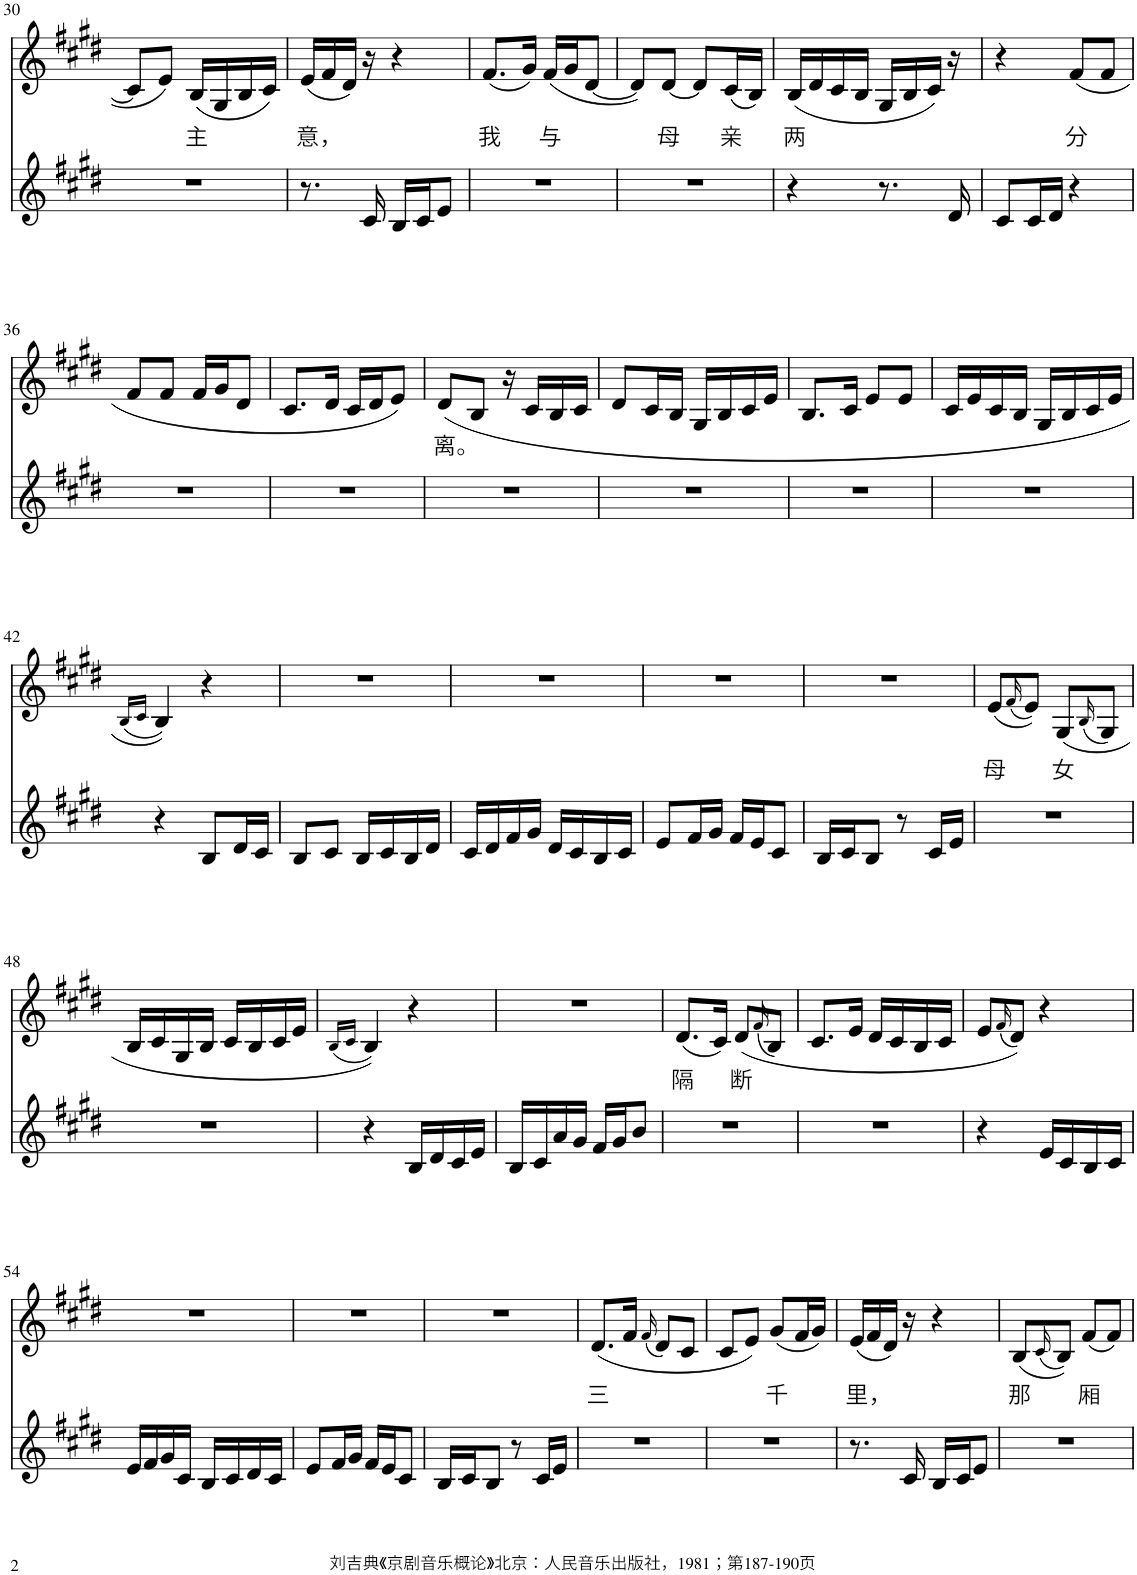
**kern	**kern	**text
*part2	*part1	*part1
*staff2	*staff1	*staff1
*I"Piano	*I"Piano	*
*I'Pno	*I'Pno	*
!!LO:PB:g=z
*clefG2	*clefG2	*
*k[f#c#g#d#]	*k[f#c#g#d#]	*
*M2/4	*M2/4	*
=30	=30	=30
2r	8c#/L]	.
.	8e/J	.
!	!	!LO:LY:b
.	(16B/LL	主
.	16G#/	.
.	16B/	.
.	16c#/JJ)	.
=31	=31	=31
!	!	!LO:LY:b
8.r	(16e/LL	意，
.	16f#/	.
.	16d#/JJ)	.
16c#/	16r	.
16B/LL	4r	.
16c#/J	.	.
8e/J	.	.
=32	=32	=32
!	!	!LO:LY:b
2r	(8.f#/L	我
.	16g#/Jk)	.
!	!	!LO:LY:b
.	(16f#/LL	与
.	16g#/J	.
.	[8d#/J	.
=33	=33	=33
2r	8d#/L])	.
!	!	!LO:LY:b
.	[8d#/J	母
.	8d#/L]	.
!	!	!LO:LY:b
.	(16c#/L	亲
.	16B/JJ)	.
=34	=34	=34
!	!	!LO:LY:b
4r	(16B/LL	两
.	16d#/	.
.	16c#/	.
.	16B/JJ	.
8.r	16G#/LL	.
.	16B/	.
.	16c#/JJ)	.
16d#/	16r	.
=35	=35	=35
8c#/L	4r	.
16c#/L	.	.
16d#/JJ	.	.
!	!	!LO:LY:b
4r	(8f#/L	分
.	8f#/J	.
!!LO:LB:g=z
=36	=36	=36
2r	8f#/L	.
.	8f#/J	.
.	16f#/LL	.
.	16g#/J	.
.	8d#/J	.
=37	=37	=37
2r	8.c#/L	.
.	16d#/Jk	.
.	16c#/LL	.
.	16d#/J	.
.	8e/J)	.
=38	=38	=38
!	!	!LO:LY:b
2r	(8d#/L	离。
.	8B/J	.
.	16r	.
.	16c#/LL	.
.	16B/	.
.	16c#/JJ	.
=39	=39	=39
2r	8d#/L	.
.	16c#/L	.
.	16B/JJ	.
.	16G#/LL	.
.	16B/	.
.	16c#/	.
.	16e/JJ	.
=40	=40	=40
2r	8.B/L	.
.	16c#/Jk	.
.	8e/L	.
.	8e/J	.
=41	=41	=41
2r	16c#/LL	.
.	16e/	.
.	16c#/	.
.	16B/JJ	.
.	16G#/LL	.
.	16B/	.
.	16c#/	.
.	16e/JJ	.
!!LO:LB:g=z
=42	=42	=42
.	(16qB/LL	.
.	16qc#/JJ	.
4r	4B/))	.
8B/L	4r	.
16d#/L	.	.
16c#/JJ	.	.
=43	=43	=43
8B/L	2r	.
8c#/J	.	.
16B/LL	.	.
16c#/	.	.
16B/	.	.
16d#/JJ	.	.
=44	=44	=44
16c#/LL	2r	.
16d#/	.	.
16f#/	.	.
16g#/JJ	.	.
16d#/LL	.	.
16c#/	.	.
16B/	.	.
16c#/JJ	.	.
=45	=45	=45
8e/L	2r	.
16f#/L	.	.
16g#/JJ	.	.
16f#/LL	.	.
16e/J	.	.
8c#/J	.	.
=46	=46	=46
16B/LL	2r	.
16c#/J	.	.
8B/J	.	.
8r	.	.
16c#/LL	.	.
16e/JJ	.	.
=47	=47	=47
!	!	!LO:LY:b
2r	(8e/L	母
.	(16qf#/	.
.	8e/J))	.
!	!	!LO:LY:b
.	(8G#/L	女
.	(16qB/	.
.	8G#/J)	.
!!LO:LB:g=z
=48	=48	=48
2r	16B/LL	.
.	16c#/	.
.	16G#/	.
.	16B/JJ	.
.	16c#/LL	.
.	16B/	.
.	16c#/	.
.	16e/JJ	.
=49	=49	=49
.	(16qB/LL	.
.	16qc#/JJ	.
4r	4B/))	.
16B/LL	4r	.
16d#/	.	.
16c#/	.	.
16e/JJ	.	.
=50	=50	=50
16B/LL	2r	.
16c#/	.	.
16a/	.	.
16g#/JJ	.	.
16f#/LL	.	.
16g#/J	.	.
8b/J	.	.
=51	=51	=51
!	!	!LO:LY:b
2r	(8.d#/L	隔
.	16c#/Jk)	.
!	!	!LO:LY:b
.	(8d#/L	断
.	(16qf#/	.
.	8B/J)	.
=52	=52	=52
2r	8.c#/L	.
.	16e/Jk	.
.	16d#/LL	.
.	16c#/	.
.	16B/	.
.	16c#/JJ	.
=53	=53	=53
4r	8e/L	.
.	(16qf#/	.
.	8d#/J))	.
16e/LL	4r	.
16c#/	.	.
16B/	.	.
16c#/JJ	.	.
!!LO:LB:g=z
=54	=54	=54
16e/LL	2r	.
16f#/	.	.
16g#/	.	.
16c#/JJ	.	.
16B/LL	.	.
16c#/	.	.
16d#/	.	.
16c#/JJ	.	.
=55	=55	=55
8e/L	2r	.
16f#/L	.	.
16g#/JJ	.	.
16f#/LL	.	.
16e/J	.	.
8c#/J	.	.
=56	=56	=56
16B/LL	2r	.
16c#/J	.	.
8B/J	.	.
8r	.	.
16c#/LL	.	.
16e/JJ	.	.
=57	=57	=57
!	!	!LO:LY:b
2r	(8.d#/L	三
.	16f#/Jk	.
.	(16qf#/	.
.	8d#/L)	.
.	8c#/J	.
=58	=58	=58
2r	8c#/L	.
.	8e/J)	.
!	!	!LO:LY:b
.	(8g#/L	千
.	16f#/L	.
.	16g#/JJ)	.
=59	=59	=59
!	!	!LO:LY:b
8.r	(16e/LL	里，
.	16f#/	.
.	16d#/JJ)	.
16c#/	16r	.
16B/LL	4r	.
16c#/J	.	.
8e/J	.	.
=60	=60	=60
!	!	!LO:LY:b
2r	(8B/L	那
.	(16qc#/	.
.	8B/J))	.
!	!	!LO:LY:b
.	(8f#/L	厢
.	8f#/J)	.
=	=	=
*-	*-	*-
